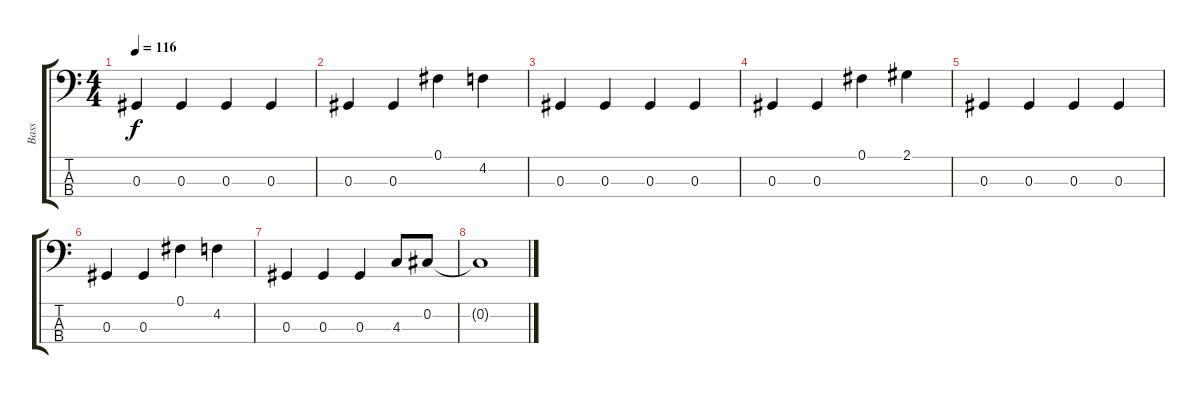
\track ("Bass" "Bass") {instrument electricbassfinger}
\staff {score tabs}
\tuning (Gb2 Db2 Ab1 Eb1) {hide}
\ts (4 4)
\tempo 116
\clef f4
\ks c
0.3.4{dy f} 0.3.4 0.3.4 0.3.4 |
0.3.4 0.3.4 0.1.4 4.2.4 |
0.3.4 0.3.4 0.3.4 0.3.4 |
0.3.4 0.3.4 0.1.4 2.1.4 |
0.3.4 0.3.4 0.3.4 0.3.4 |
0.3.4 0.3.4 0.1.4 4.2.4 |
0.3.4 0.3.4 0.3.4 4.3.8 0.2.8 |
0.2{t}.1
